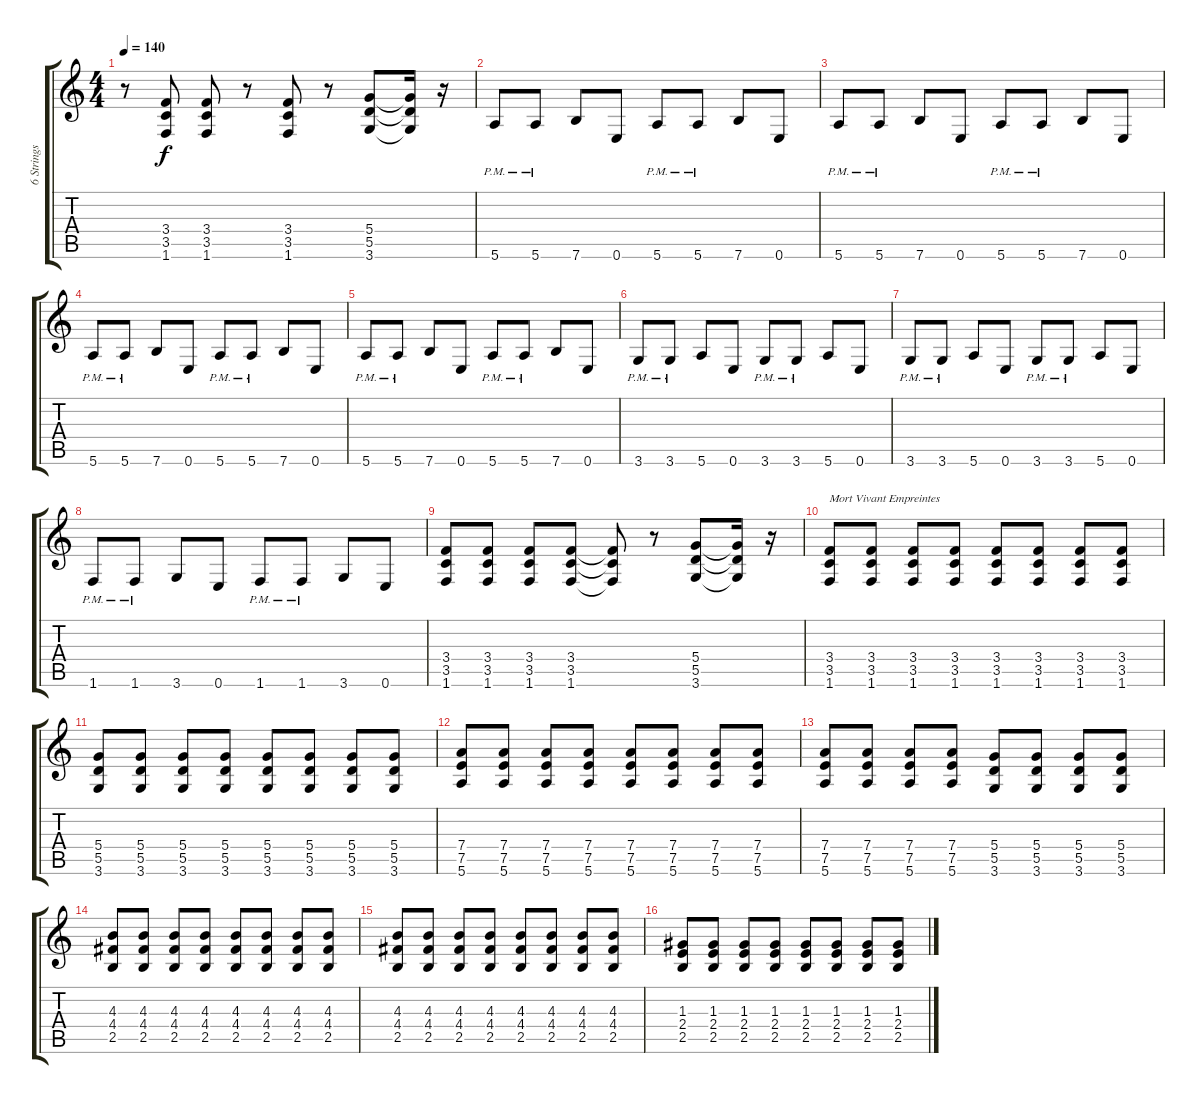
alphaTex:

\track ("6 Strings Guitar Standard Tuning" "6 Strings ") {instrument distortionguitar}
\staff {score tabs}
\tuning (E4 B3 G3 D3 A2 E2) {hide}
\ts (4 4)
\tempo 140
\clef g2
\ks c
r.8{dy f} (3.4 3.5 1.6).8 (3.4 3.5 1.6).8 r.8 (3.4 3.5 1.6).8 r.8 (5.4 5.5 3.6).8 (5.4{t} 5.5{t} 3.6{t}).16 r.16 |
5.6{pm}.8 5.6{pm}.8 7.6.8 0.6.8 5.6{pm}.8 5.6{pm}.8 7.6.8 0.6.8 |
5.6{pm}.8 5.6{pm}.8 7.6.8 0.6.8 5.6{pm}.8 5.6{pm}.8 7.6.8 0.6.8 |
5.6{pm}.8 5.6{pm}.8 7.6.8 0.6.8 5.6{pm}.8 5.6{pm}.8 7.6.8 0.6.8 |
5.6{pm}.8 5.6{pm}.8 7.6.8 0.6.8 5.6{pm}.8 5.6{pm}.8 7.6.8 0.6.8 |
3.6{pm}.8 3.6{pm}.8 5.6.8 0.6.8 3.6{pm}.8 3.6{pm}.8 5.6.8 0.6.8 |
3.6{pm}.8 3.6{pm}.8 5.6.8 0.6.8 3.6{pm}.8 3.6{pm}.8 5.6.8 0.6.8 |
1.6{pm}.8 1.6{pm}.8 3.6.8 0.6.8 1.6{pm}.8 1.6{pm}.8 3.6.8 0.6.8 |
(3.4 3.5 1.6).8 (3.4 3.5 1.6).8 (3.4 3.5 1.6).8 (3.4 3.5 1.6).8 (3.4{t} 3.5{t} 1.6{t}).8 r.8 (5.4 5.5 3.6).8 (5.4{t} 5.5{t} 3.6{t}).16 r.16 |
(3.4 3.5 1.6).8{txt "Mort Vivant Empreintes"} (3.4 3.5 1.6).8 (3.4 3.5 1.6).8 (3.4 3.5 1.6).8 (3.4 3.5 1.6).8 (3.4 3.5 1.6).8 (3.4 3.5 1.6).8 (3.4 3.5 1.6).8 |
(5.4 5.5 3.6).8 (5.4 5.5 3.6).8 (5.4 5.5 3.6).8 (5.4 5.5 3.6).8 (5.4 5.5 3.6).8 (5.4 5.5 3.6).8 (5.4 5.5 3.6).8 (5.4 5.5 3.6).8 |
(7.4 7.5 5.6).8 (7.4 7.5 5.6).8 (7.4 7.5 5.6).8 (7.4 7.5 5.6).8 (7.4 7.5 5.6).8 (7.4 7.5 5.6).8 (7.4 7.5 5.6).8 (7.4 7.5 5.6).8 |
(7.4 7.5 5.6).8 (7.4 7.5 5.6).8 (7.4 7.5 5.6).8 (7.4 7.5 5.6).8 (5.4 5.5 3.6).8 (5.4 5.5 3.6).8 (5.4 5.5 3.6).8 (5.4 5.5 3.6).8 |
(4.3 4.4 2.5).8 (4.3 4.4 2.5).8 (4.3 4.4 2.5).8 (4.3 4.4 2.5).8 (4.3 4.4 2.5).8 (4.3 4.4 2.5).8 (4.3 4.4 2.5).8 (4.3 4.4 2.5).8 |
(4.3 4.4 2.5).8 (4.3 4.4 2.5).8 (4.3 4.4 2.5).8 (4.3 4.4 2.5).8 (4.3 4.4 2.5).8 (4.3 4.4 2.5).8 (4.3 4.4 2.5).8 (4.3 4.4 2.5).8 |
(1.3 2.4 2.5).8 (1.3 2.4 2.5).8 (1.3 2.4 2.5).8 (1.3 2.4 2.5).8 (1.3 2.4 2.5).8 (1.3 2.4 2.5).8 (1.3 2.4 2.5).8 (1.3 2.4 2.5).8
